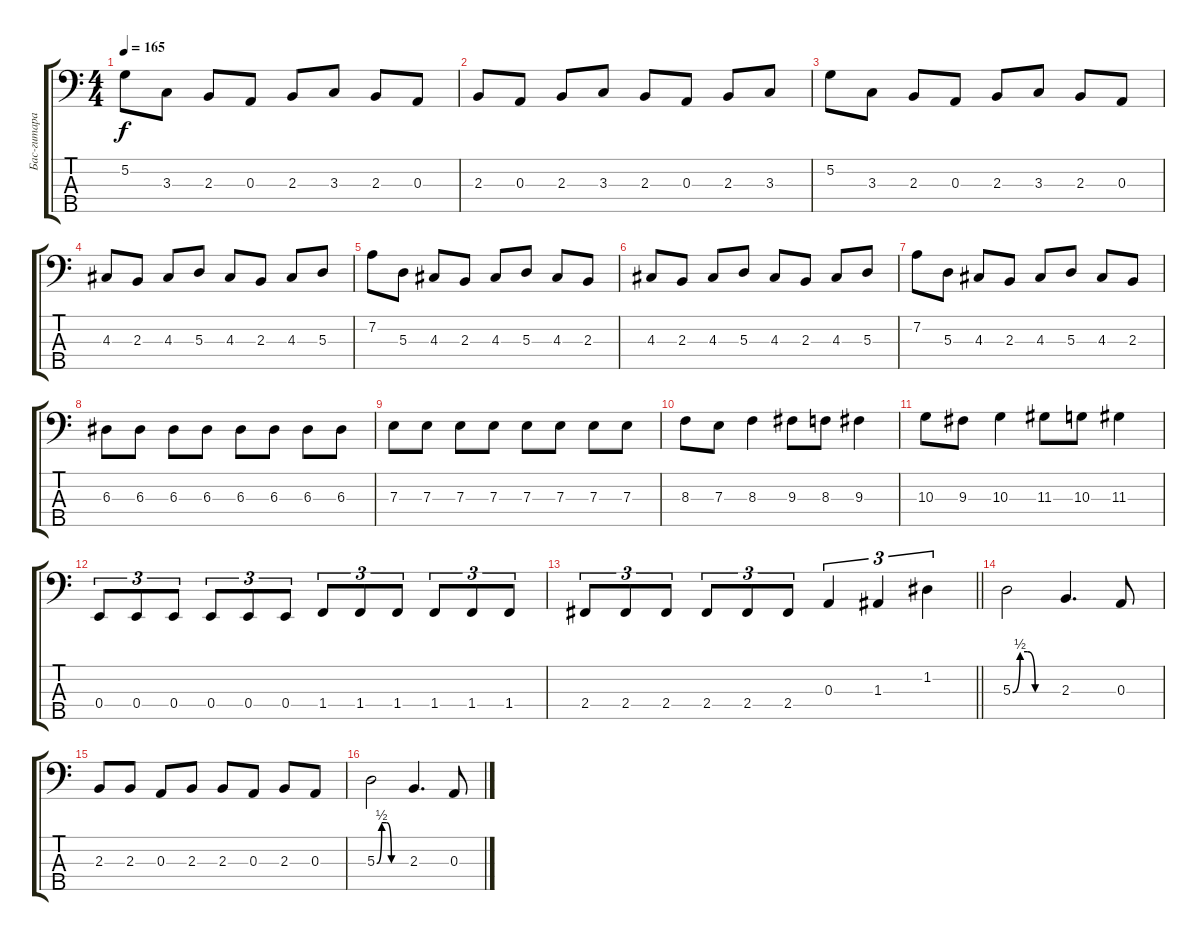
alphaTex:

\track ("Бас-гитара" "Бас-гитара") {instrument electricbassfinger}
\staff {score tabs}
\tuning (G2 D2 A1 E1 B0) {hide}
\ts (4 4)
\tempo 165
\clef f4
\ks c
5.2.8{dy f} 3.3.8 2.3.8 0.3.8 2.3.8 3.3.8 2.3.8 0.3.8 |
2.3.8 0.3.8 2.3.8 3.3.8 2.3.8 0.3.8 2.3.8 3.3.8 |
5.2.8 3.3.8 2.3.8 0.3.8 2.3.8 3.3.8 2.3.8 0.3.8 |
4.3.8 2.3.8 4.3.8 5.3.8 4.3.8 2.3.8 4.3.8 5.3.8 |
7.2.8 5.3.8 4.3.8 2.3.8 4.3.8 5.3.8 4.3.8 2.3.8 |
4.3.8 2.3.8 4.3.8 5.3.8 4.3.8 2.3.8 4.3.8 5.3.8 |
7.2.8 5.3.8 4.3.8 2.3.8 4.3.8 5.3.8 4.3.8 2.3.8 |
6.3.8 6.3.8 6.3.8 6.3.8 6.3.8 6.3.8 6.3.8 6.3.8 |
7.3.8 7.3.8 7.3.8 7.3.8 7.3.8 7.3.8 7.3.8 7.3.8 |
8.3.8 7.3.8 8.3.4 9.3.8 8.3.8 9.3.4 |
10.3.8 9.3.8 10.3.4 11.3.8 10.3.8 11.3.4 |
0.4.8{tu (3 2)} 0.4.8{tu (3 2)} 0.4.8{tu (3 2)} 0.4.8{tu (3 2)} 0.4.8{tu (3 2)} 0.4.8{tu (3 2)} 1.4.8{tu (3 2)} 1.4.8{tu (3 2)} 1.4.8{tu (3 2)} 1.4.8{tu (3 2)} 1.4.8{tu (3 2)} 1.4.8{tu (3 2)} |
\barLineRight lightlight
2.4.8{tu (3 2)} 2.4.8{tu (3 2)} 2.4.8{tu (3 2)} 2.4.8{tu (3 2)} 2.4.8{tu (3 2)} 2.4.8{tu (3 2)} 0.3.4{tu (3 2)} 1.3.4{tu (3 2)} 1.2.4{tu (3 2)} |
5.3{be (custom 0 0 10 2 20 2 30 0 60 0)}.2 2.3.4{d} 0.3.8 |
2.3.8 2.3.8 0.3.8 2.3.8 2.3.8 0.3.8 2.3.8 0.3.8 |
5.3{be (custom 0 0 10 2 20 2 30 0 60 0)}.2 2.3.4{d} 0.3.8
